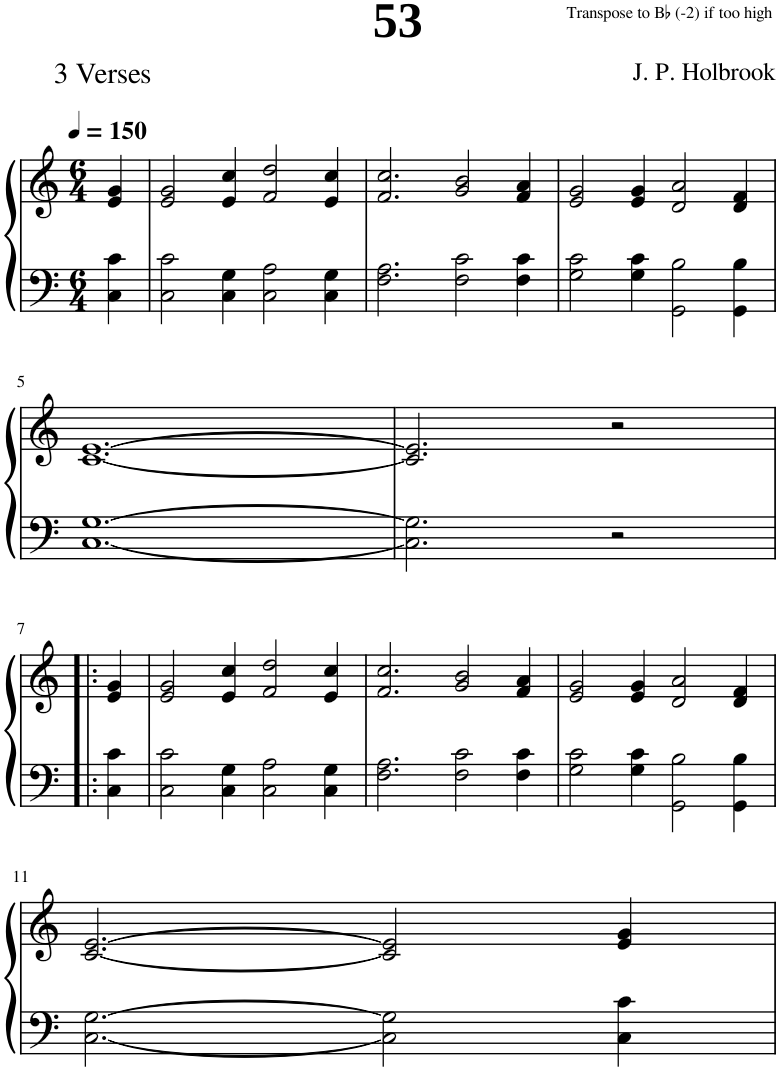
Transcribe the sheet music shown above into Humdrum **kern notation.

**kern	**kern
*part1	*part1
*staff2	*staff1
*I"Piano	*
*I'Pno.	*
*clefF4	*clefG2
*k[]	*k[]
*M6/4	*M6/4
*MM150	*MM150
=1	=1
4C\ 4c\	4e/ 4g/
=2	=2
2C\ 2c\	2e/ 2g/
4C\ 4G\	4e/ 4cc/
2C\ 2A\	2f/ 2dd/
4C\ 4G\	4e/ 4cc/
=3	=3
2.F\ 2.A\	2.f/ 2.cc/
2F\ 2c\	2g/ 2b/
4F\ 4c\	4f/ 4a/
=4	=4
2G\ 2c\	2e/ 2g/
4G\ 4c\	4e/ 4g/
2GG\ 2B\	2d/ 2a/
4GG\ 4B\	4d/ 4f/
!!LO:LB:g=z
=5	=5
[1.C [1.G	[1.c [1.e
=6	=6
2.C\] 2.G\]	2.c/] 2.e/]
2r	2r
!!LO:LB:g=z
=7!|:	=7!|:
4C\ 4c\	4e/ 4g/
=8	=8
2C\ 2c\	2e/ 2g/
4C\ 4G\	4e/ 4cc/
2C\ 2A\	2f/ 2dd/
4C\ 4G\	4e/ 4cc/
=9	=9
2.F\ 2.A\	2.f/ 2.cc/
2F\ 2c\	2g/ 2b/
4F\ 4c\	4f/ 4a/
=10	=10
2G\ 2c\	2e/ 2g/
4G\ 4c\	4e/ 4g/
2GG\ 2B\	2d/ 2a/
4GG\ 4B\	4d/ 4f/
!!LO:LB:g=z
=11	=11
[2.C\ [2.G\	[2.c/ [2.e/
2C\] 2G\]	2c/] 2e/]
4C\ 4c\	4e/ 4g/
=	=
*-	*-
